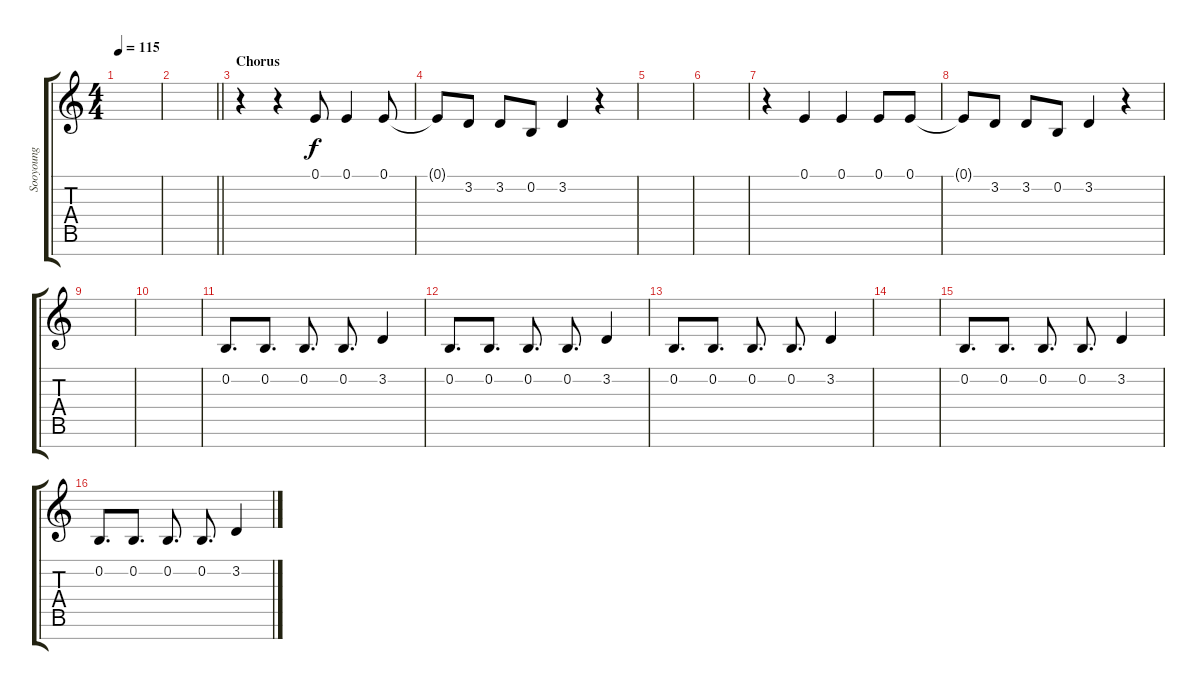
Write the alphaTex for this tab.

\track ("Sooyoung" "Sooyoung") {instrument trumpet}
\staff {score tabs}
\tuning (E4 B3 G3 D3 A2 E2 B1) {hide}
\ts (4 4)
\tempo 115
\clef g2
\ks c
|
\barLineRight lightlight
|
\section ("" "Chorus")
r.4 r.4 0.1.8 0.1.4 0.1.8 |
0.1{t}.8 3.2.8 3.2.8 0.2.8 3.2.4 r.4 |
|
|
r.4 0.1.4 0.1.4 0.1.8 0.1.8 |
0.1{t}.8 3.2.8 3.2.8 0.2.8 3.2.4 r.4 |
|
|
0.2.8{d} 0.2.8{d} 0.2.8{d} 0.2.8{d} 3.2.4 |
0.2.8{d} 0.2.8{d} 0.2.8{d} 0.2.8{d} 3.2.4 |
0.2.8{d} 0.2.8{d} 0.2.8{d} 0.2.8{d} 3.2.4 |
|
0.2.8{d} 0.2.8{d} 0.2.8{d} 0.2.8{d} 3.2.4 |
0.2.8{d} 0.2.8{d} 0.2.8{d} 0.2.8{d} 3.2.4
